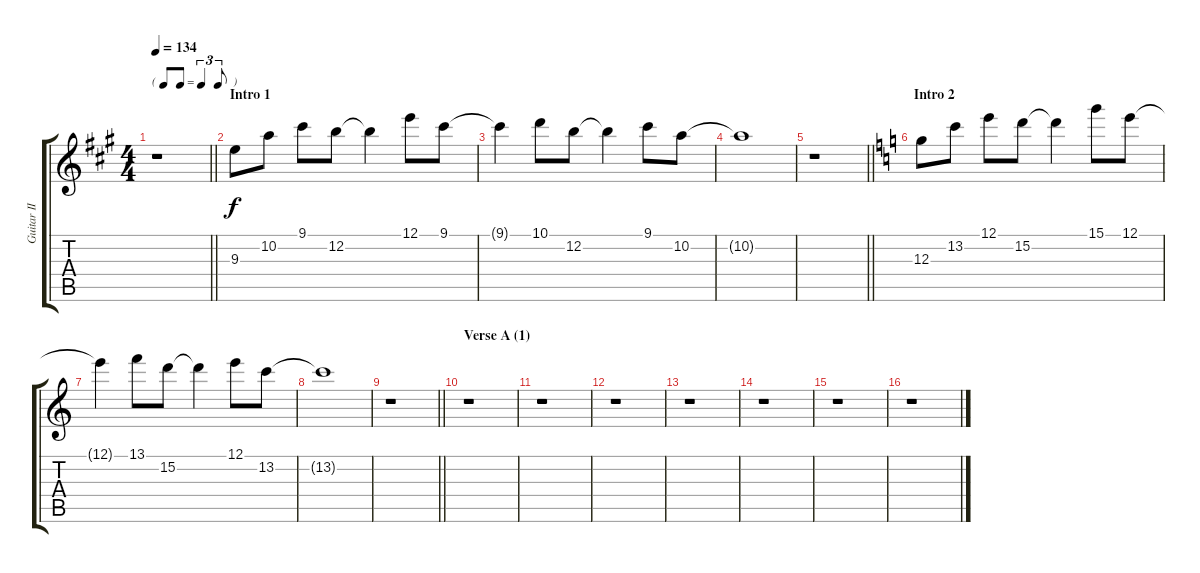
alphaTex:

\track ("Guitar II" "Guitar II") {instrument distortionguitar}
\staff {score tabs}
\tuning (E4 B3 G3 D3 A2 E2) {hide}
\ts (4 4)
\tf triplet8th
\tempo 134
\clef g2
\barLineRight lightlight
\ks a
r.1{dy f instrument distortionguitar} |
\section ("" "Intro 1")
9.3.8 10.2.8 9.1.8 12.2.8 12.2{t}.4 12.1.8 9.1.8 |
9.1{t}.4 10.1.8 12.2.8 12.2{t}.4 9.1.8 10.2.8 |
10.2{t}.1 |
\barLineRight lightlight
r.1 |
\section ("" "Intro 2")
\ks c
12.3.8 13.2.8 12.1.8 15.2.8 15.2{t}.4 15.1.8 12.1.8 |
12.1{t}.4 13.1.8 15.2.8 15.2{t}.4 12.1.8 13.2.8 |
13.2{t}.1 |
\barLineRight lightlight
r.1 |
\section ("" "Verse A (1)")
r.1 |
r.1 |
r.1 |
r.1 |
r.1 |
r.1 |
r.1
